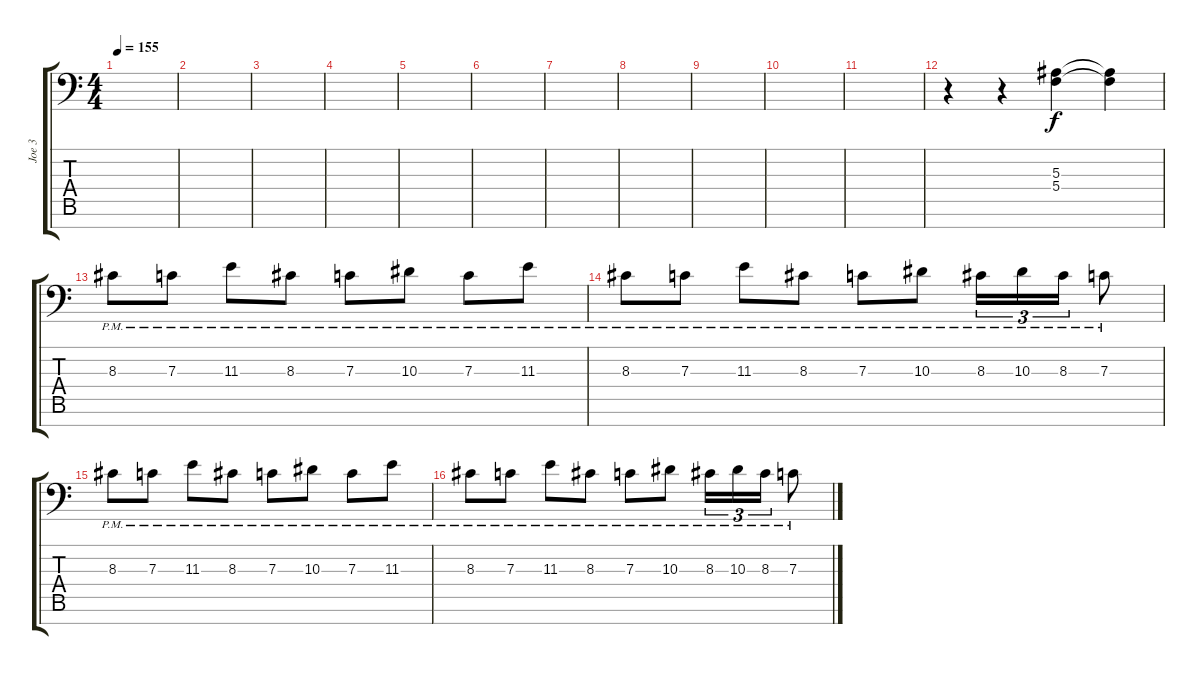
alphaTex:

\track ("Joe 3" "Joe 3") {instrument orchestrahit}
\staff {score tabs}
\tuning (D4 A3 F3 C3 G2 C2 G1) {hide}
\ts (4 4)
\tempo 155
\clef f4
\ks c
|
|
|
|
|
|
|
|
|
|
|
r.4 r.4{volume 10 instrument reversecymbal} (5.3 5.4).4 (5.3{t} 5.4{t}).4 |
8.3{pm}.8{volume 8} 7.3{pm}.8 11.3{pm}.8 8.3{pm}.8 7.3{pm}.8 10.3{pm}.8 7.3{pm}.8 11.3{pm}.8 |
8.3{pm}.8 7.3{pm}.8 11.3{pm}.8 8.3{pm}.8 7.3{pm}.8 10.3{pm}.8 8.3{pm}.16{tu (3 2)} 10.3{pm}.16{tu (3 2)} 8.3{pm}.16{tu (3 2)} 7.3{pm}.8 |
8.3{pm}.8 7.3{pm}.8 11.3{pm}.8 8.3{pm}.8 7.3{pm}.8 10.3{pm}.8 7.3{pm}.8 11.3{pm}.8 |
8.3{pm}.8 7.3{pm}.8 11.3{pm}.8 8.3{pm}.8 7.3{pm}.8 10.3{pm}.8 8.3{pm}.16{tu (3 2)} 10.3{pm}.16{tu (3 2)} 8.3{pm}.16{tu (3 2)} 7.3{pm}.8
